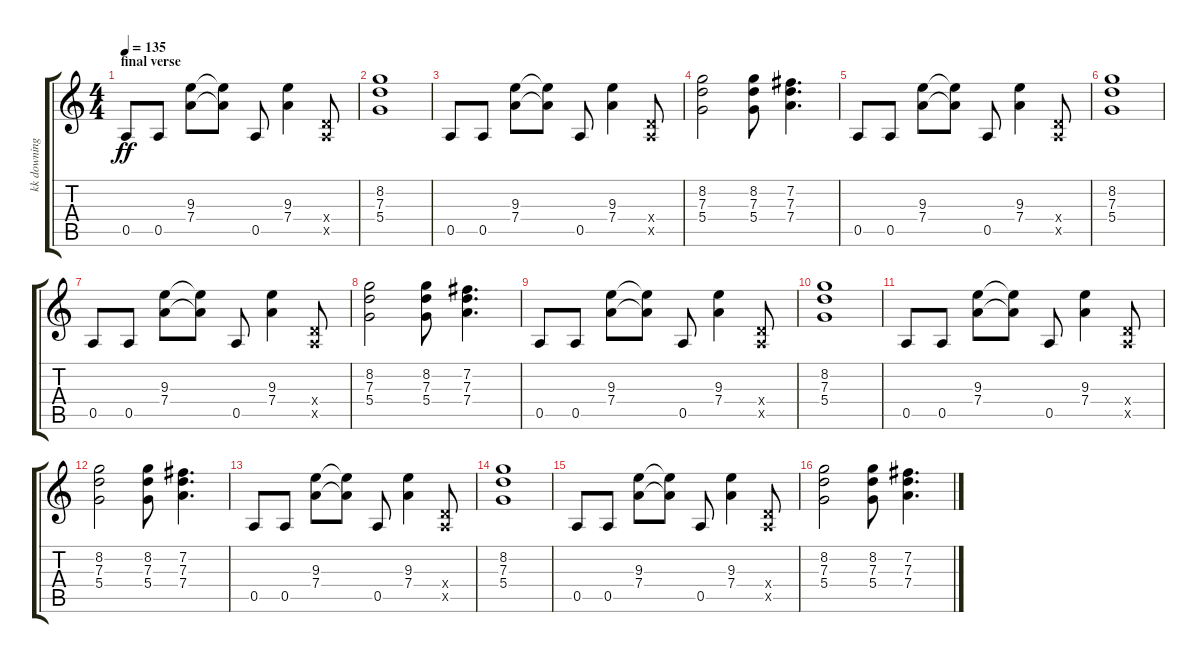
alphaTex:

\track ("kk downing" "kk downing") {instrument distortionguitar}
\staff {score tabs}
\tuning (E4 B3 G3 D3 A2 E2) {hide}
\ts (4 4)
\section ("" "final verse")
\tempo 135
\clef g2
\ks c
0.5.8{dy ff} 0.5.8 (9.3 7.4).8 (9.3{t} 7.4{t}).8 0.5.8 (9.3 7.4).4 (0.4{x} 0.5{x}).8 |
(8.2 7.3 5.4).1 |
0.5.8 0.5.8 (9.3 7.4).8 (9.3{t} 7.4{t}).8 0.5.8 (9.3 7.4).4 (0.4{x} 0.5{x}).8 |
(8.2 7.3 5.4).2 (8.2 7.3 5.4).8 (7.2 7.3 7.4).4{d} |
0.5.8 0.5.8 (9.3 7.4).8 (9.3{t} 7.4{t}).8 0.5.8 (9.3 7.4).4 (0.4{x} 0.5{x}).8 |
(8.2 7.3 5.4).1 |
0.5.8 0.5.8 (9.3 7.4).8 (9.3{t} 7.4{t}).8 0.5.8 (9.3 7.4).4 (0.4{x} 0.5{x}).8 |
(8.2 7.3 5.4).2 (8.2 7.3 5.4).8 (7.2 7.3 7.4).4{d} |
0.5.8 0.5.8 (9.3 7.4).8 (9.3{t} 7.4{t}).8 0.5.8 (9.3 7.4).4 (0.4{x} 0.5{x}).8 |
(8.2 7.3 5.4).1 |
0.5.8 0.5.8 (9.3 7.4).8 (9.3{t} 7.4{t}).8 0.5.8 (9.3 7.4).4 (0.4{x} 0.5{x}).8 |
(8.2 7.3 5.4).2 (8.2 7.3 5.4).8 (7.2 7.3 7.4).4{d} |
0.5.8 0.5.8 (9.3 7.4).8 (9.3{t} 7.4{t}).8 0.5.8 (9.3 7.4).4 (0.4{x} 0.5{x}).8 |
(8.2 7.3 5.4).1 |
0.5.8 0.5.8 (9.3 7.4).8 (9.3{t} 7.4{t}).8 0.5.8 (9.3 7.4).4 (0.4{x} 0.5{x}).8 |
(8.2 7.3 5.4).2 (8.2 7.3 5.4).8 (7.2 7.3 7.4).4{d}
